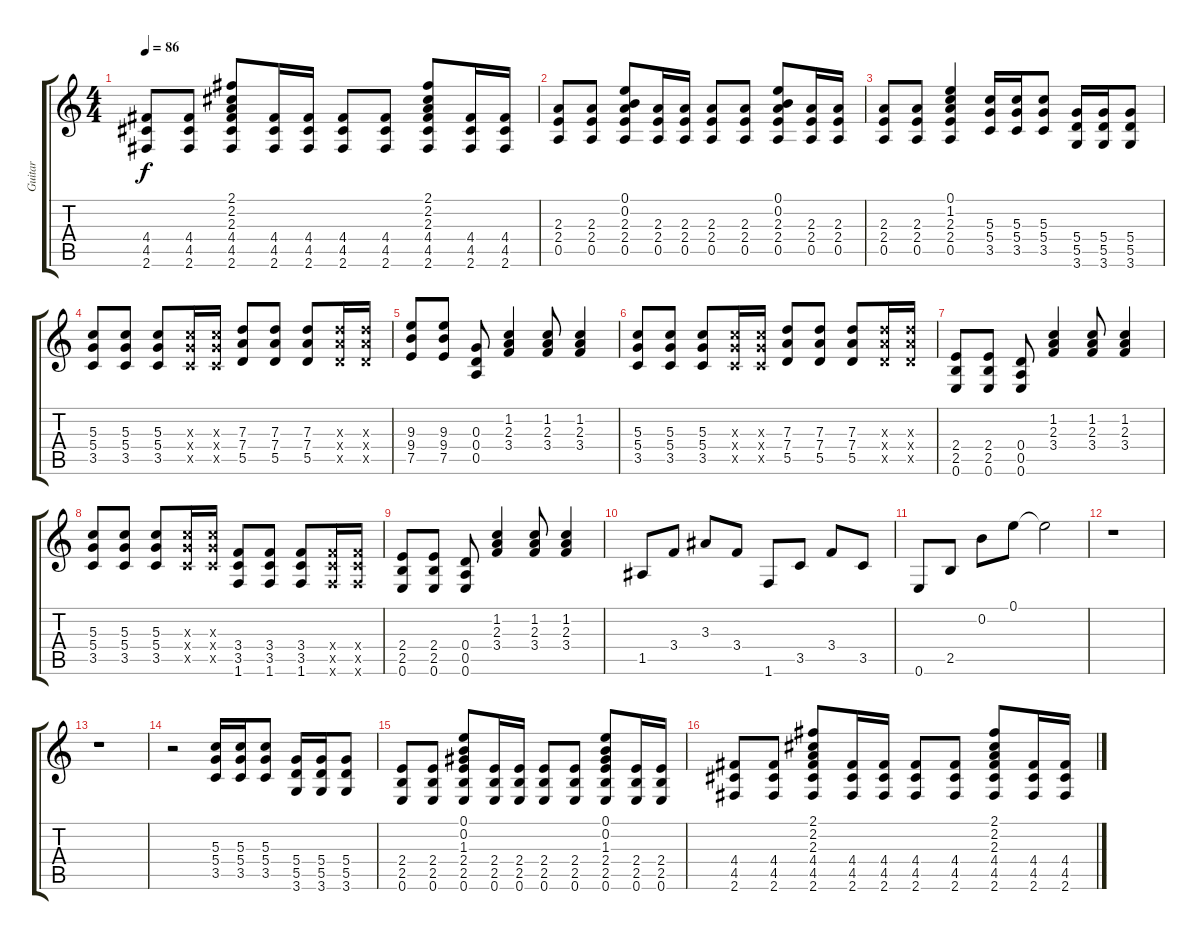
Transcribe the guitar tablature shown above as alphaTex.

\track ("Guitar" "Guitar") {instrument distortionguitar}
\staff {score tabs}
\tuning (E4 B3 G3 D3 A2 E2) {hide}
\ts (4 4)
\tempo 86
\clef g2
\ks c
(4.4 4.5 2.6).8{dy f} (4.4 4.5 2.6).8 (2.1 2.2 2.3 4.4 4.5 2.6).8 (4.4 4.5 2.6).16 (4.4 4.5 2.6).16 (4.4 4.5 2.6).8 (4.4 4.5 2.6).8 (2.1 2.2 2.3 4.4 4.5 2.6).8 (4.4 4.5 2.6).16 (4.4 4.5 2.6).16 |
(2.3 2.4 0.5).8 (2.3 2.4 0.5).8 (0.1 0.2 2.3 2.4 0.5).8 (2.3 2.4 0.5).16 (2.3 2.4 0.5).16 (2.3 2.4 0.5).8 (2.3 2.4 0.5).8 (0.1 0.2 2.3 2.4 0.5).8 (2.3 2.4 0.5).16 (2.3 2.4 0.5).16 |
(2.3 2.4 0.5).8 (2.3 2.4 0.5).8 (0.1 1.2 2.3 2.4 0.5).4 (5.3 5.4 3.5).16 (5.3 5.4 3.5).16 (5.3 5.4 3.5).8 (5.4 5.5 3.6).16 (5.4 5.5 3.6).16 (5.4 5.5 3.6).8 |
(5.3 5.4 3.5).8 (5.3 5.4 3.5).8 (5.3 5.4 3.5).8 (5.3{x} 5.4{x} 3.5{x}).16 (5.3{x} 5.4{x} 3.5{x}).16 (7.3 7.4 5.5).8 (7.3 7.4 5.5).8 (7.3 7.4 5.5).8 (7.3{x} 7.4{x} 5.5{x}).16 (7.3{x} 7.4{x} 5.5{x}).16 |
(9.3 9.4 7.5).8 (9.3 9.4 7.5).8 (0.3 0.4 0.5).8 (1.2 2.3 3.4).4 (1.2 2.3 3.4).8 (1.2 2.3 3.4).4 |
(5.3 5.4 3.5).8 (5.3 5.4 3.5).8 (5.3 5.4 3.5).8 (5.3{x} 5.4{x} 3.5{x}).16 (5.3{x} 5.4{x} 3.5{x}).16 (7.3 7.4 5.5).8 (7.3 7.4 5.5).8 (7.3 7.4 5.5).8 (7.3{x} 7.4{x} 5.5{x}).16 (7.3{x} 7.4{x} 5.5{x}).16 |
(2.4 2.5 0.6).8 (2.4 2.5 0.6).8 (0.4 0.5 0.6).8 (1.2 2.3 3.4).4 (1.2 2.3 3.4).8 (1.2 2.3 3.4).4 |
(5.3 5.4 3.5).8 (5.3 5.4 3.5).8 (5.3 5.4 3.5).8 (5.3{x} 5.4{x} 3.5{x}).16 (5.3{x} 5.4{x} 3.5{x}).16 (3.4 3.5 1.6).8 (3.4 3.5 1.6).8 (3.4 3.5 1.6).8 (3.4{x} 3.5{x} 1.6{x}).16 (3.4{x} 3.5{x} 1.6{x}).16 |
(2.4 2.5 0.6).8 (2.4 2.5 0.6).8 (0.4 0.5 0.6).8 (1.2 2.3 3.4).4 (1.2 2.3 3.4).8 (1.2 2.3 3.4).4 |
1.5.8 3.4.8 3.3.8 3.4.8 1.6.8 3.5.8 3.4.8 3.5.8 |
0.6.8 2.5.8 0.2.8 0.1.8 0.1{t}.2 |
r.1 |
r.1 |
r.2 (5.3 5.4 3.5).16 (5.3 5.4 3.5).16 (5.3 5.4 3.5).8 (5.4 5.5 3.6).16 (5.4 5.5 3.6).16 (5.4 5.5 3.6).8 |
(2.4 2.5 0.6).8 (2.4 2.5 0.6).8 (0.1 0.2 1.3 2.4 2.5 0.6).8 (2.4 2.5 0.6).16 (2.4 2.5 0.6).16 (2.4 2.5 0.6).8 (2.4 2.5 0.6).8 (0.1 0.2 1.3 2.4 2.5 0.6).8 (2.4 2.5 0.6).16 (2.4 2.5 0.6).16 |
(4.4 4.5 2.6).8 (4.4 4.5 2.6).8 (2.1 2.2 2.3 4.4 4.5 2.6).8 (4.4 4.5 2.6).16 (4.4 4.5 2.6).16 (4.4 4.5 2.6).8 (4.4 4.5 2.6).8 (2.1 2.2 2.3 4.4 4.5 2.6).8 (4.4 4.5 2.6).16 (4.4 4.5 2.6).16
